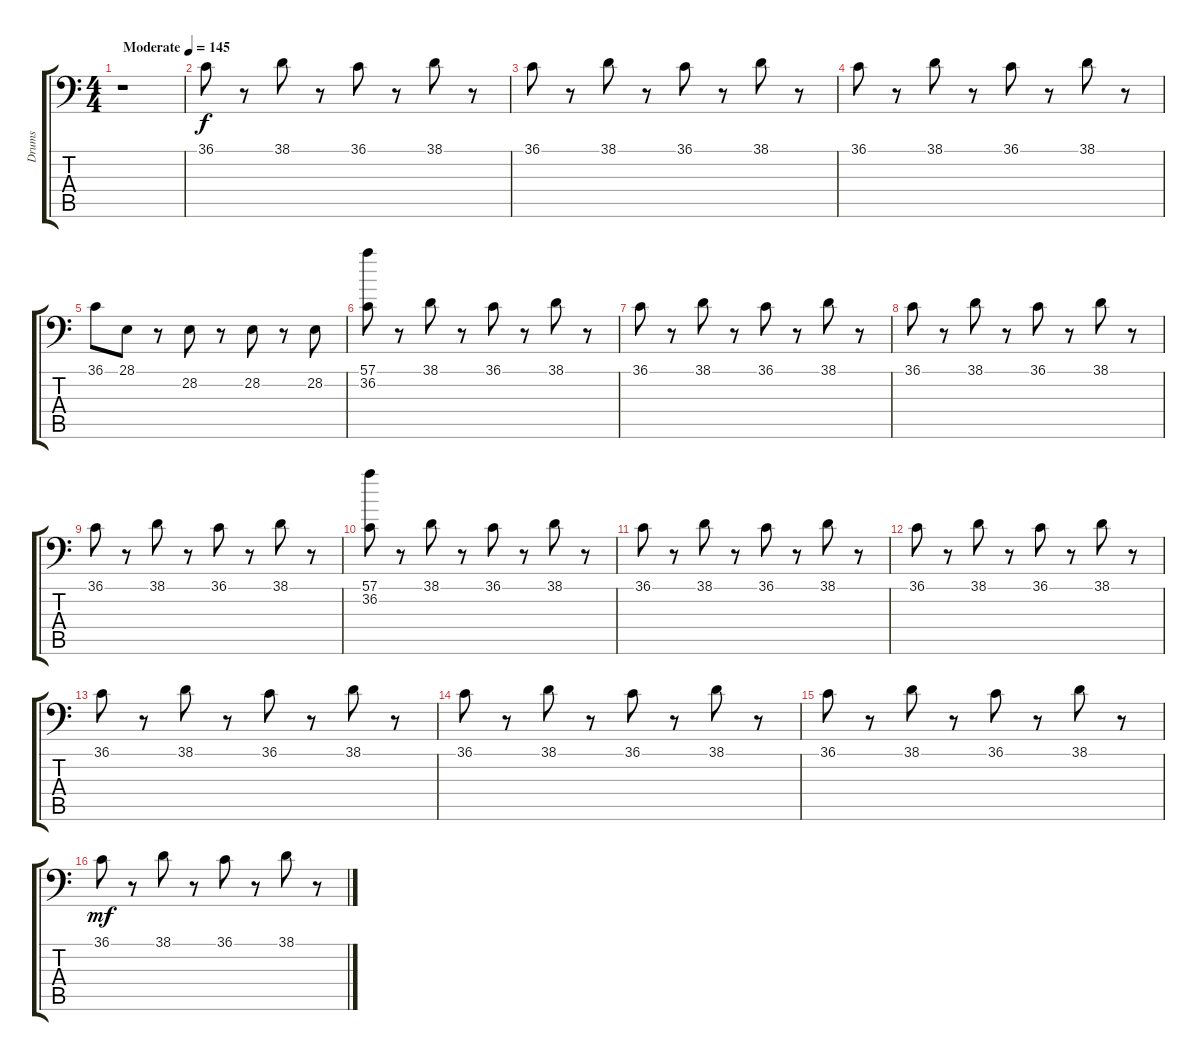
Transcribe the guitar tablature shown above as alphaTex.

\track ("Drums" "Drums") {instrument acousticgrandpiano}
\staff {score tabs}
\tuning (C-1 C-1 C-1 C-1 C-1 C-1) {hide}
\ts (4 4)
\tempo (145 "Moderate")
\clef f4
\ks c
r.1{dy f instrument acousticgrandpiano} |
36.1.8 r.8 38.1.8 r.8 36.1.8 r.8 38.1.8 r.8 |
36.1.8 r.8 38.1.8 r.8 36.1.8 r.8 38.1.8 r.8 |
36.1.8 r.8 38.1.8 r.8 36.1.8 r.8 38.1.8 r.8 |
36.1.8 28.1.8 r.8 28.2.8 r.8 28.2.8 r.8 28.2.8 |
(57.1 36.2).8 r.8 38.1.8 r.8 36.1.8 r.8 38.1.8 r.8 |
36.1.8 r.8 38.1.8 r.8 36.1.8 r.8 38.1.8 r.8 |
36.1.8 r.8 38.1.8 r.8 36.1.8 r.8 38.1.8 r.8 |
36.1.8 r.8 38.1.8 r.8 36.1.8 r.8 38.1.8 r.8 |
(57.1 36.2).8 r.8 38.1.8 r.8 36.1.8 r.8 38.1.8 r.8 |
36.1.8 r.8 38.1.8 r.8 36.1.8 r.8 38.1.8 r.8 |
36.1.8 r.8 38.1.8 r.8 36.1.8 r.8 38.1.8 r.8 |
36.1.8 r.8 38.1.8 r.8 36.1.8 r.8 38.1.8 r.8 |
36.1.8 r.8 38.1.8 r.8 36.1.8 r.8 38.1.8 r.8 |
36.1.8 r.8 38.1.8 r.8 36.1.8 r.8 38.1.8 r.8 |
36.1.8{dy mf} r.8 38.1.8 r.8 36.1.8 r.8 38.1.8 r.8
